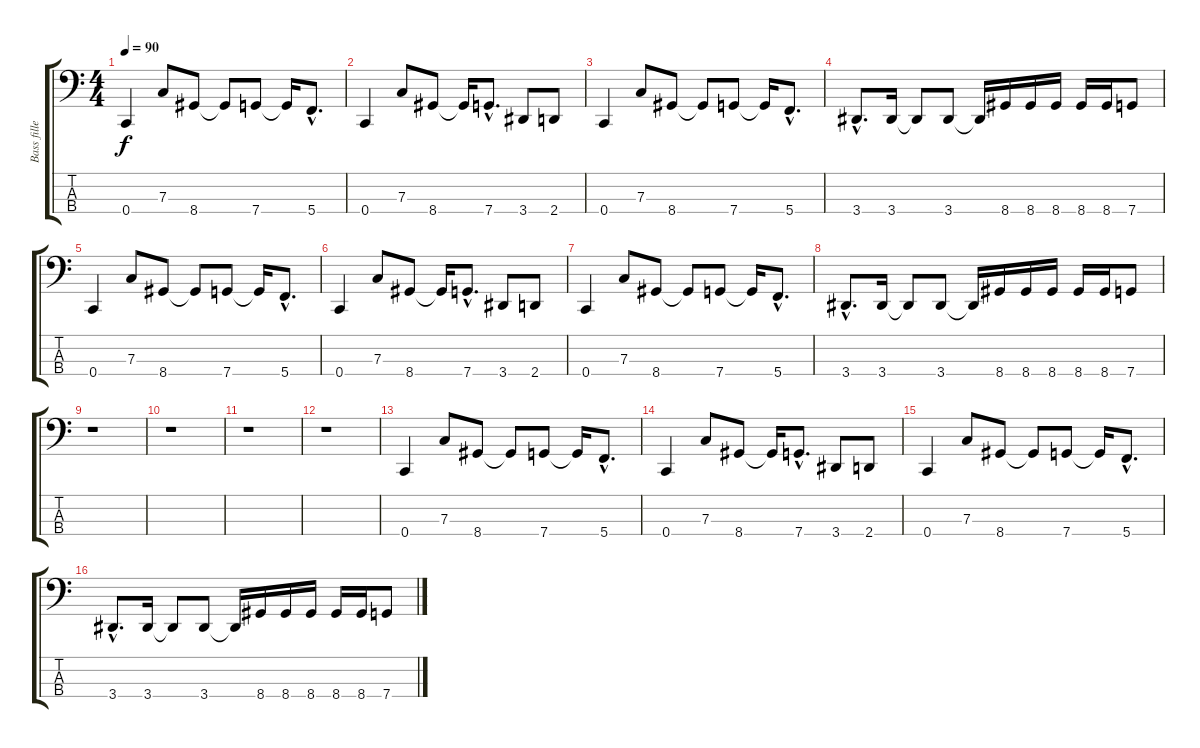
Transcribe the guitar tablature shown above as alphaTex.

\track ("Bass fillers" "Bass fille") {instrument electricbasspick}
\staff {score tabs}
\tuning (Eb2 Bb1 F1 C1) {hide}
\ts (4 4)
\tempo 90
\clef f4
\ks c
0.4.4{dy f} 7.3.8 8.4.8 8.4{t}.8 7.4.8 7.4{t}.16 5.4{hac}.8{d} |
0.4.4 7.3.8 8.4.8 8.4{t}.16 7.4{hac}.8{d} 3.4.8 2.4.8 |
0.4.4 7.3.8 8.4.8 8.4{t}.8 7.4.8 7.4{t}.16 5.4{hac}.8{d} |
3.4{hac}.8{d} 3.4.16 3.4{t}.8 3.4.8 3.4{t}.16 8.4.16 8.4.16 8.4.16 8.4.16 8.4.16 7.4.8 |
0.4.4 7.3.8 8.4.8 8.4{t}.8 7.4.8 7.4{t}.16 5.4{hac}.8{d} |
0.4.4 7.3.8 8.4.8 8.4{t}.16 7.4{hac}.8{d} 3.4.8 2.4.8 |
0.4.4 7.3.8 8.4.8 8.4{t}.8 7.4.8 7.4{t}.16 5.4{hac}.8{d} |
3.4{hac}.8{d} 3.4.16 3.4{t}.8 3.4.8 3.4{t}.16 8.4.16 8.4.16 8.4.16 8.4.16 8.4.16 7.4.8 |
r.1 |
r.1 |
r.1 |
r.1 |
0.4.4 7.3.8 8.4.8 8.4{t}.8 7.4.8 7.4{t}.16 5.4{hac}.8{d} |
0.4.4 7.3.8 8.4.8 8.4{t}.16 7.4{hac}.8{d} 3.4.8 2.4.8 |
0.4.4 7.3.8 8.4.8 8.4{t}.8 7.4.8 7.4{t}.16 5.4{hac}.8{d} |
3.4{hac}.8{d} 3.4.16 3.4{t}.8 3.4.8 3.4{t}.16 8.4.16 8.4.16 8.4.16 8.4.16 8.4.16 7.4.8
